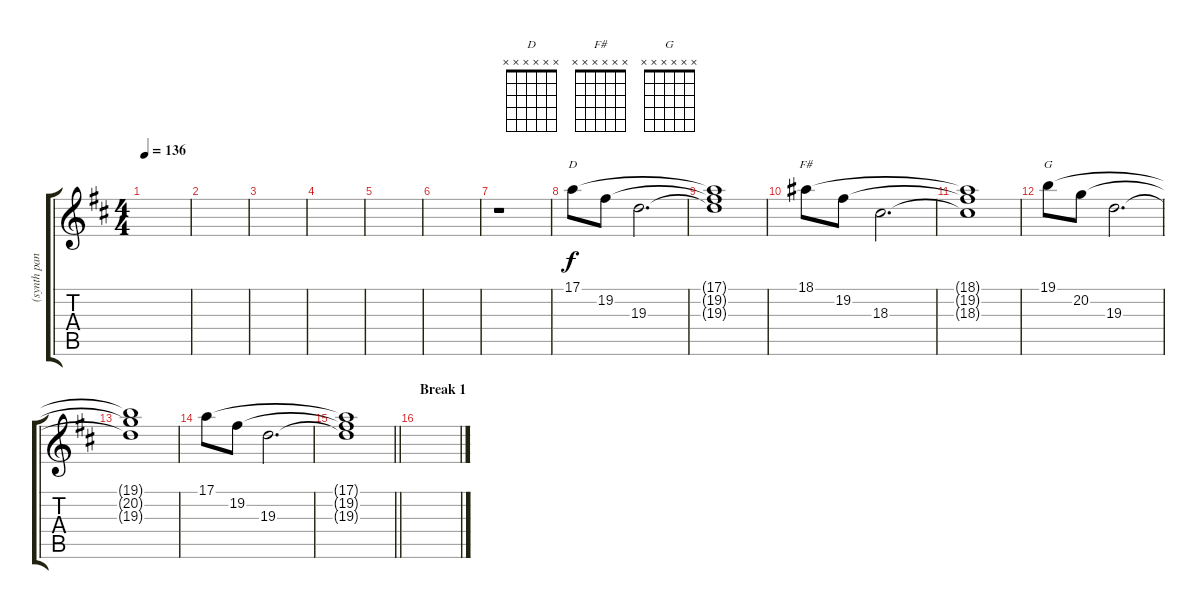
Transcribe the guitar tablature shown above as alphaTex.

\track ("(synth panning fx)" "(synth pan") {instrument pad3polysynth}
\staff {score tabs}
\tuning (E4 B3 G3 D3 A2 E2) {hide}
\chord ("D" x x x x x x)
\chord ("F#" x x x x x x)
\chord ("G" x x x x x x)
\ts (4 4)
\tempo 136
\clef g2
\ks d
|
|
|
|
|
|
r.1 |
17.1.8{ch "D" volume 7} 19.2.8{volume 9} 19.3.2{d volume 11} |
(17.1{t} 19.2{t} 19.3{t}).1{volume 11} |
18.1.8{ch "F#" volume 7} 19.2.8{volume 9} 18.3.2{d volume 11} |
(18.1{t} 19.2{t} 18.3{t}).1{volume 11} |
19.1.8{ch "G" volume 7} 20.2.8{volume 9} 19.3.2{d volume 11} |
(19.1{t} 20.2{t} 19.3{t}).1{volume 11} |
17.1.8{volume 7} 19.2.8{volume 9} 19.3.2{d volume 11} |
\barLineRight lightlight
(17.1{t} 19.2{t} 19.3{t}).1 |
\section ("" "Break 1")
